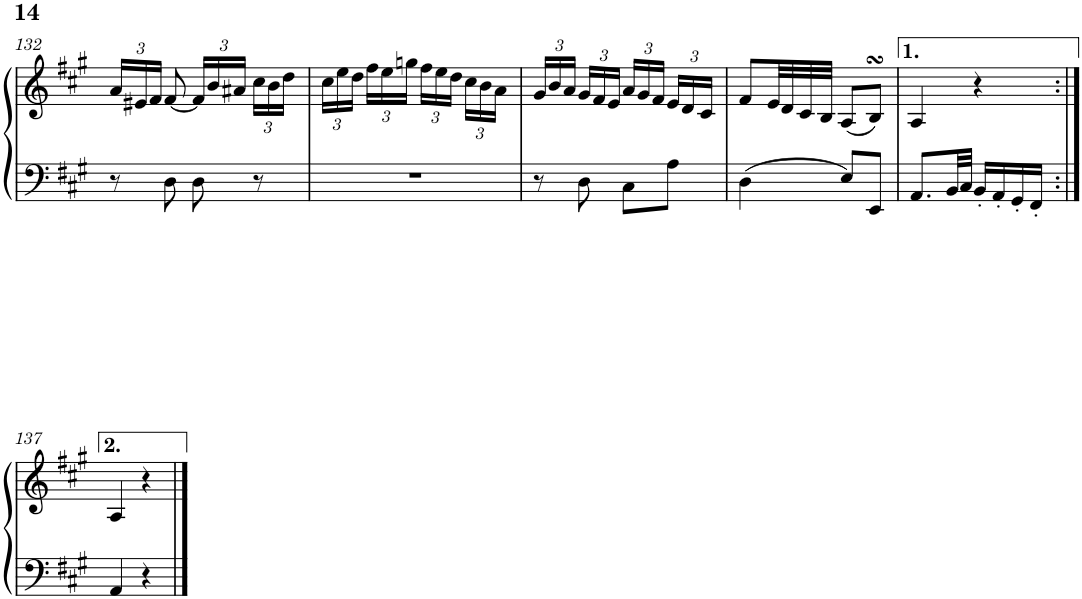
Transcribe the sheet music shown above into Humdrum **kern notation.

**kern	**kern
*part1	*part1
*staff2	*staff1
*I"Piano vertical	*
*I'Pno.	*
!!LO:PB:g=z
*clefF4	*clefG2
*k[f#c#g#]	*k[f#c#g#]
*M2/4	*M2/4
*	*Xbrackettup
=132	=132
8r	24a/LL
.	24e#X/
.	24f#/JJ
8D\	[8f#/
8D\	24f#/LL]
.	24b/
.	24a#X/JJ
8r	24cc#\LL
.	24b\
.	24dd\JJ
=133	=133
2r	24cc#\LL
.	24ee\
.	24dd\JJ
.	24ff#\LL
.	24ee\
.	24ggn\JJ
.	24ff#\LL
.	24ee\
.	24dd\JJ
.	24cc#\LL
.	24b\
.	24a\JJ
=134	=134
8r	24g#/LL
.	24b/
.	24a/JJ
8D\	24g#/LL
.	24f#/
.	24e/JJ
8C#\L	24a/LL
.	24g#/
.	24f#/JJ
8A\J	24e/LL
.	24d/
.	24c#/JJ
=135	=135
4D\	8f#/L
.	32e/LL
.	32d/
.	32c#/
.	32B/JJJ
8E/L	(8A/L
8EE/J	8BsSSS/J)
=136	=136
8.AA/L	4A/
32BB/LL	.
32C#/JJJ	.
16BB'/LL	4r
16AA'/	.
16GG#'/	.
16FF#'/JJ	.
!!LO:LB:g=z
=137:|!	=137:|!
4AA/	4A/
4r	4r
==	==
*-	*-
